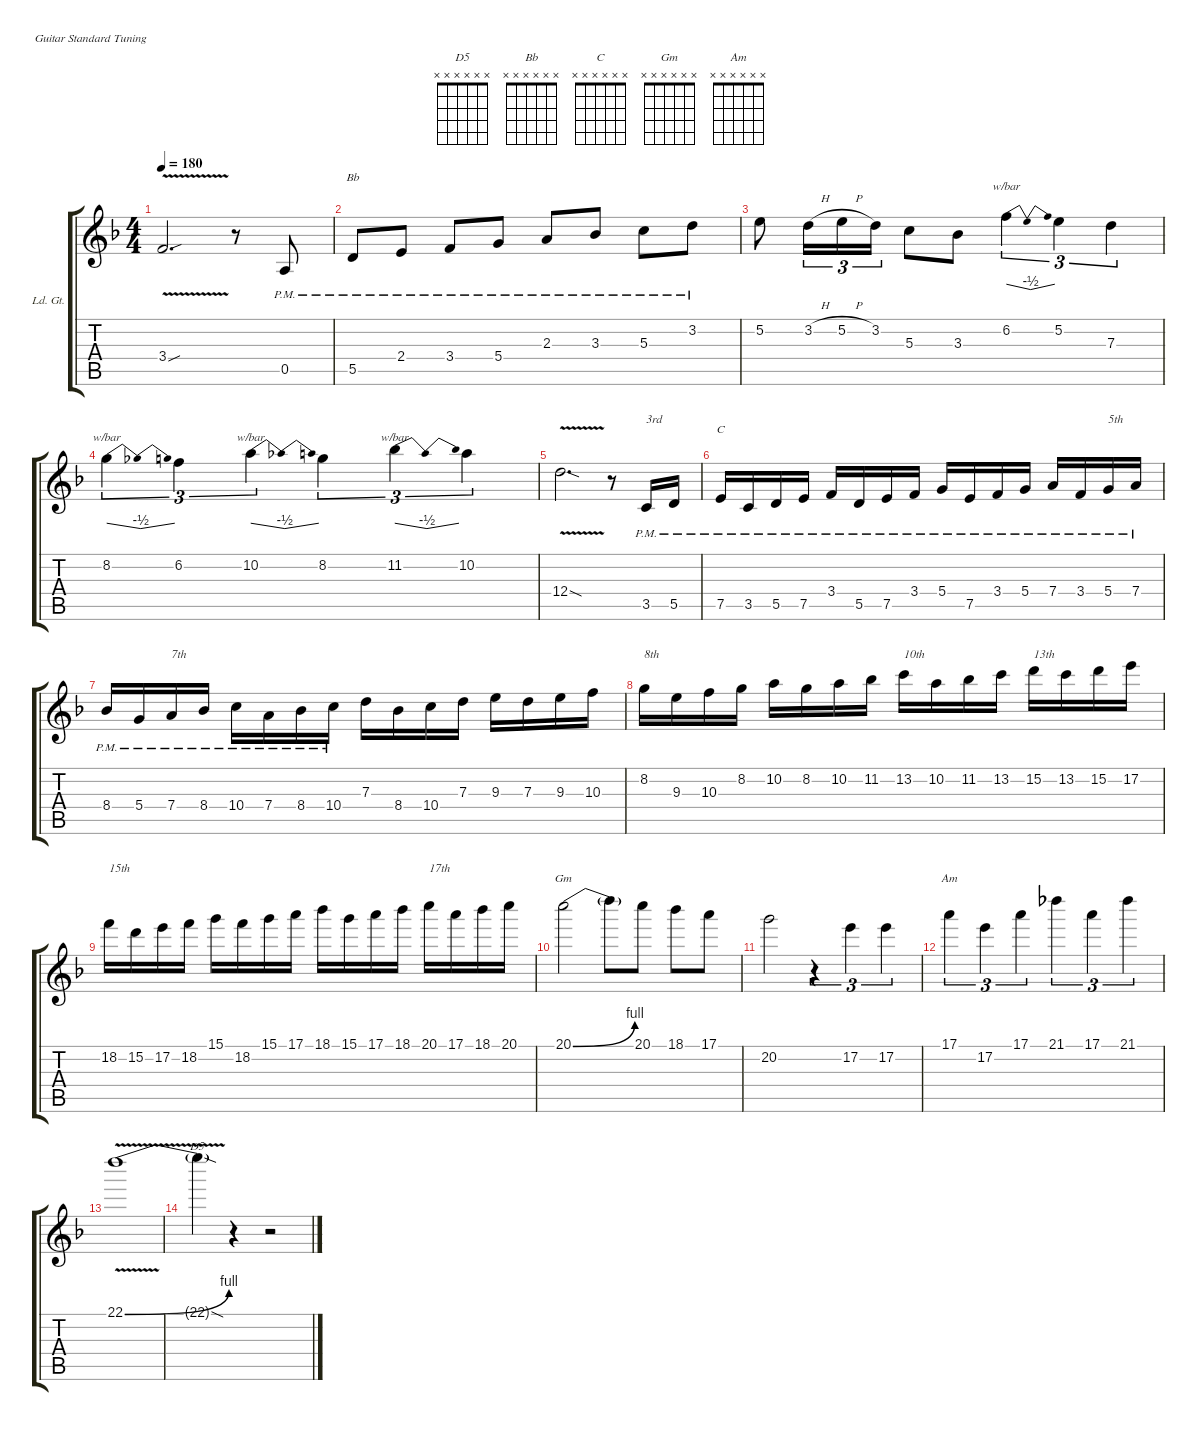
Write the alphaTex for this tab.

\defaultSystemsLayout 4
\hideDynamics
\bracketExtendMode groupsimilarinstruments
\firstSystemTrackNameOrientation horizontal
\otherSystemsTrackNameOrientation horizontal
\track ("Lead Guitar" "Ld. Gt.") {instrument overdrivenguitar}
\staff {score tabs}
\tuning (E4 B3 G3 D3 A2 E2)
\chord ("D5" x x x x x x)
\chord ("Bb" x x x x x x)
\chord ("C" x x x x x x)
\chord ("Gm" x x x x x x)
\chord ("Am" x x x x x x)
\ts (4 4)
\tempo 180
\clef g2
\ks dminor
3.4{v sou}.2{d dy mf} r.8 0.5{pm}.8 |
5.5{pm}.8{ch "Bb"} 2.4{pm}.8 3.4{pm}.8 5.4{pm}.8 2.3{pm}.8 3.3{pm}.8 5.3{pm}.8 3.2{pm}.8 |
5.2.8 3.2{h}.16{tu (3 2)} 5.2{h}.16{tu (3 2)} 3.2.16{tu (3 2)} 5.3.8 3.3.8 6.2.4{tu (3 2) tbe (dip default 0 0 11.4 -2 12 -2 21.599999999999998 0)} 5.2.4{tu (3 2)} 7.3.4{tu (3 2)} |
8.2.4{tu (3 2) tbe (dip default 0 0 11.4 -2 12 -2 21.599999999999998 0)} 6.2.4{tu (3 2)} 10.2.4{tu (3 2) tbe (dip default 0 0 11.4 -2 12 -2 21.599999999999998 0)} 8.2.4{tu (3 2)} 11.2.4{tu (3 2) tbe (dip default 0 0 11.4 -2 12 -2 21.599999999999998 0)} 10.2.4{tu (3 2)} |
12.4{v sod}.2{d} r.8 3.5{pm}.16{txt "3rd"} 5.5{pm}.16 |
7.5{pm}.16{ch "C"} 3.5{pm}.16 5.5{pm}.16 7.5{pm}.16 3.4{pm}.16 5.5{pm}.16 7.5{pm}.16 3.4{pm}.16 5.4{pm}.16 7.5{pm}.16 3.4{pm}.16 5.4{pm}.16 7.4{pm}.16 3.4{pm}.16 5.4{pm}.16{txt "5th"} 7.4{pm}.16 |
8.4{pm}.16 5.4{pm}.16 7.4{pm}.16{txt "7th"} 8.4{pm}.16 10.4{pm}.16 7.4{pm}.16 8.4{pm}.16 10.4{pm}.16 7.3.16 8.4.16 10.4.16 7.3.16 9.3.16 7.3.16 9.3.16 10.3.16 |
8.2.16{txt "8th"} 9.3.16 10.3.16 8.2.16 10.2.16 8.2.16 10.2.16 11.2.16 13.2.16{txt "10th"} 10.2.16 11.2.16 13.2.16 15.2.16{txt "13th"} 13.2.16 15.2.16 17.2.16 |
18.2.16{txt "15th"} 15.2.16 17.2.16 18.2.16 15.1.16 18.2.16 15.1.16 17.1.16 18.1.16 15.1.16 17.1.16 18.1.16 20.1.16{txt "17th"} 17.1.16 18.1.16 20.1.16 |
20.1{be (bend 0 0 15 4)}.2{ch "Gm"} 20.1{t}.8 20.1.8 18.1.8 17.1.8 |
20.2.2 r.4{tu (3 2)} 17.2.4{tu (3 2)} 17.2.4{tu (3 2)} |
17.1.4{tu (3 2) ch "Am"} 17.2.4{tu (3 2)} 17.1.4{tu (3 2)} 21.1.4{tu (3 2)} 17.1.4{tu (3 2)} 21.1.4{tu (3 2)} |
22.1{be (bend 0 0 15 4) v}.1 |
22.1{sod t}.4{ch "D5"} r.4 r.2
